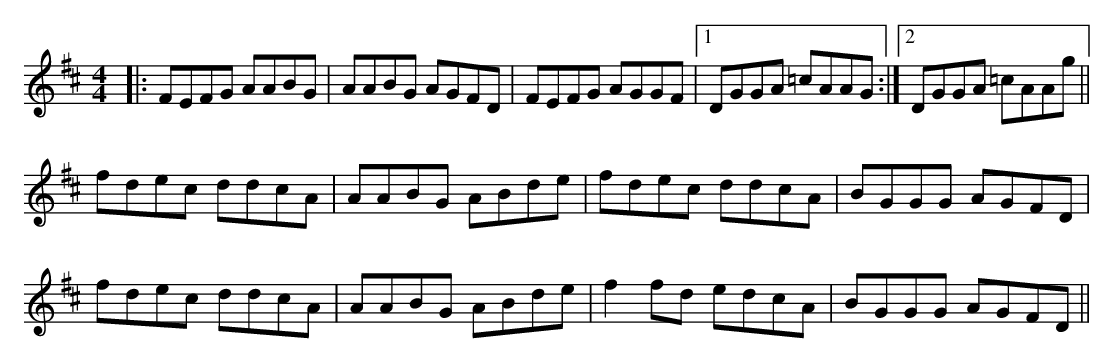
X:1
M:4/4
K:D
|:FEFG AABG|AABG AGFD|FEFG AGGF|1 DGGA =cAAG:|2 DGGA =cAAg||
fdec ddcA|AABG ABde|fdec ddcA|BGGG AGFD|
fdec ddcA|AABG ABde|f2fd edcA|BGGG AGFD||
